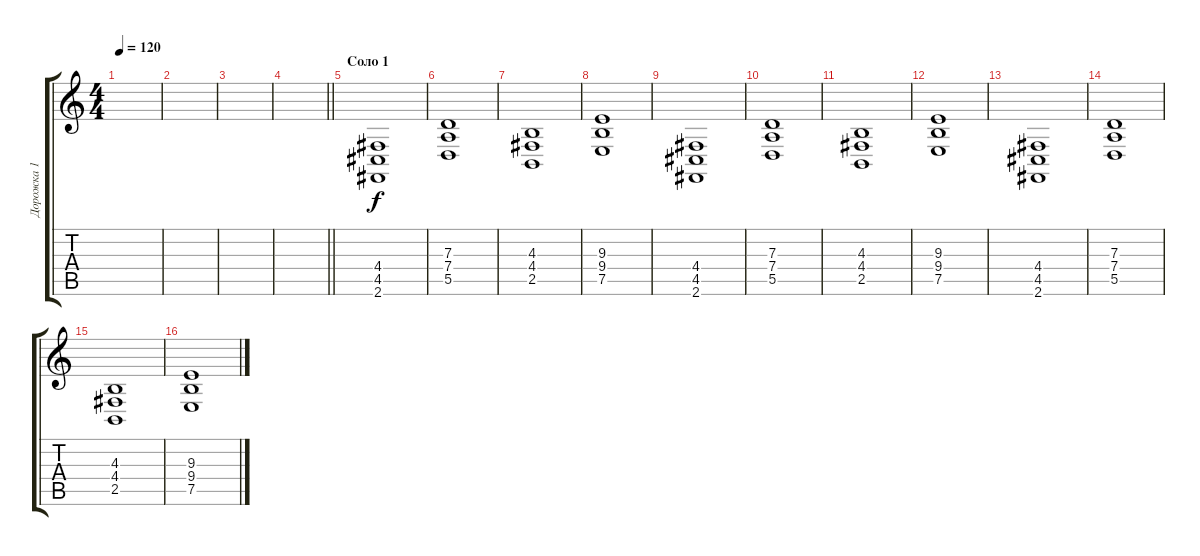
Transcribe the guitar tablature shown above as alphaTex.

\track ("Дорожка 1" "Дорожка 1") {solo instrument synthstrings1}
\staff {score tabs}
\tuning (E4 B3 G3 D3 A2 E2) {hide}
\ts (4 4)
\tempo 120
\clef g2
\ks c
|
|
|
\barLineRight lightlight
|
\section ("" "Соло 1")
(4.4 4.5 2.6).1 |
(7.3 7.4 5.5).1 |
(4.3 4.4 2.5).1 |
(9.3 9.4 7.5).1 |
(4.4 4.5 2.6).1 |
(7.3 7.4 5.5).1 |
(4.3 4.4 2.5).1 |
(9.3 9.4 7.5).1 |
(4.4 4.5 2.6).1 |
(7.3 7.4 5.5).1 |
(4.3 4.4 2.5).1 |
(9.3 9.4 7.5).1
